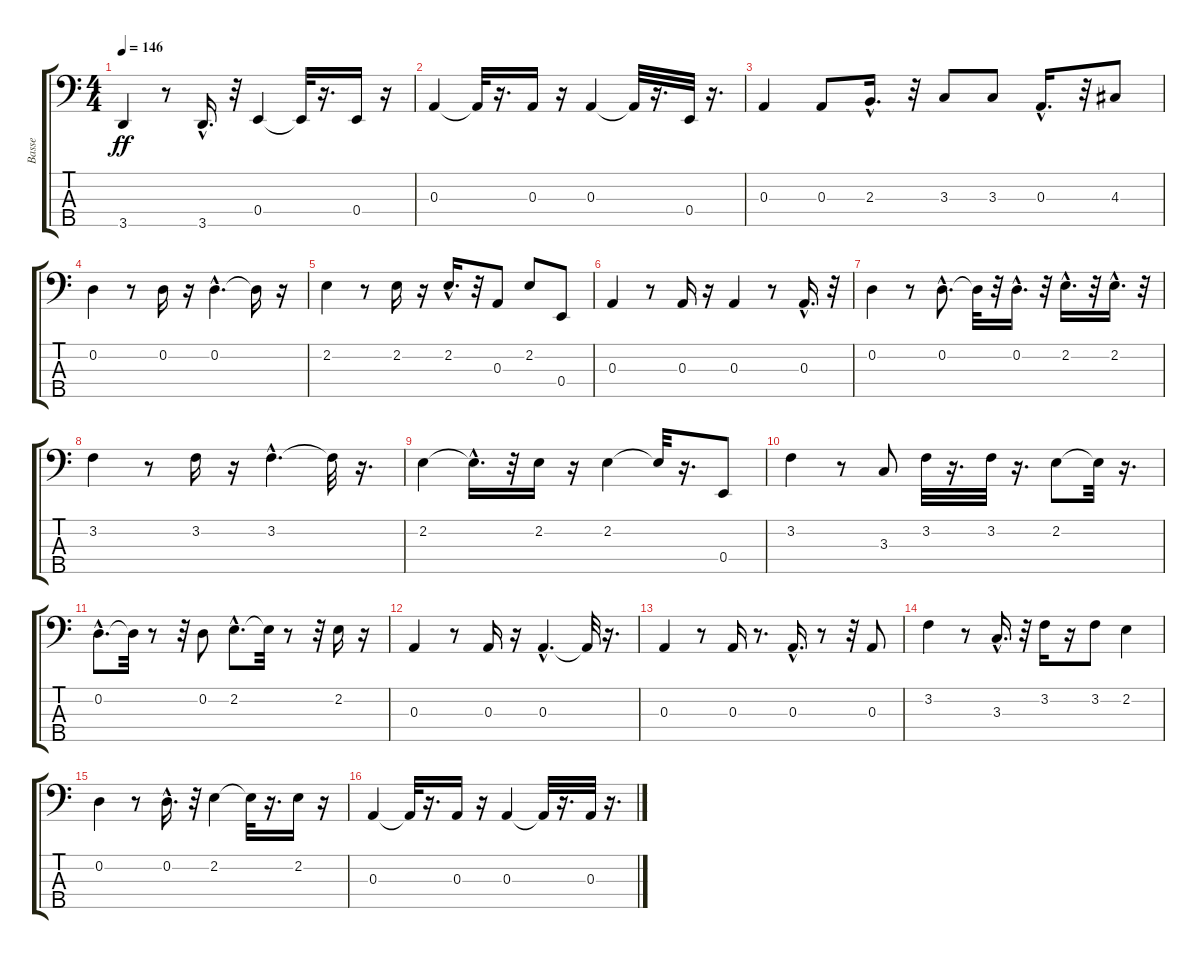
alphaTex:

\track ("Basse   " "Basse   ") {instrument electricbassfinger}
\staff {score tabs}
\tuning (G2 D2 A1 E1 B0) {hide}
\ts (4 4)
\tempo 146
\clef f4
\ks c
3.5.4{dy ff} r.8 3.5{hac}.16{d} r.32 0.4.4 0.4{t}.32 r.16{d} 0.4.16 r.16 |
0.3.4 0.3{t}.32 r.16{d} 0.3.16 r.16 0.3.4 0.3{t}.32 r.16{d} 0.4.32 r.16{d} |
0.3.4 0.3.8 2.3{hac}.16{d} r.32 3.3.8 3.3.8 0.3{hac}.16{d} r.32 4.3.8 |
0.2.4 r.8 0.2.16 r.16 0.2{hac}.4{d} 0.2{t}.16 r.16 |
2.2.4 r.8 2.2.16 r.16 2.2{hac}.16{d} r.32 0.3.8 2.2.8 0.4.8 |
0.3.4 r.8 0.3.16 r.16 0.3.4 r.8 0.3{hac}.16{d} r.32 |
0.2.4 r.8 0.2{hac}.8{d} 0.2{t}.32 r.32 0.2{hac}.16{d} r.32 2.2{hac}.16{d} r.32 2.2{hac}.16{d} r.32 |
3.2.4 r.8 3.2.16 r.16 3.2{hac}.4{d} 3.2{t}.32 r.16{d} |
2.2.4 2.2{hac t}.16{d} r.32 2.2.16 r.16 2.2.4 2.2{t}.32 r.16{d} 0.4.8 |
3.2.4 r.8 3.3.8 3.2.32 r.16{d} 3.2.32 r.16{d} 2.2.8 2.2{t}.32 r.16{d} |
0.2{hac}.8{d} 0.2{t}.32 r.8 r.32 0.2.8 2.2{hac}.8{d} 2.2{t}.32 r.8 r.32 2.2.16 r.16 |
0.3.4 r.8 0.3.16 r.16 0.3{hac}.4{d} 0.3{t}.32 r.16{d} |
0.3.4 r.8 0.3.16 r.8{d} 0.3{hac}.16{d} r.8 r.32 0.3.8 |
3.2.4 r.8 3.3{hac}.16{d} r.32 3.2.16 r.16 3.2.8 2.2.4 |
0.2.4 r.8 0.2{hac}.16{d} r.32 2.2.4 2.2{t}.32 r.16{d} 2.2.16 r.16 |
0.3.4 0.3{t}.32 r.16{d} 0.3.16 r.16 0.3.4 0.3{t}.32 r.16{d} 0.3.32 r.16{d}
